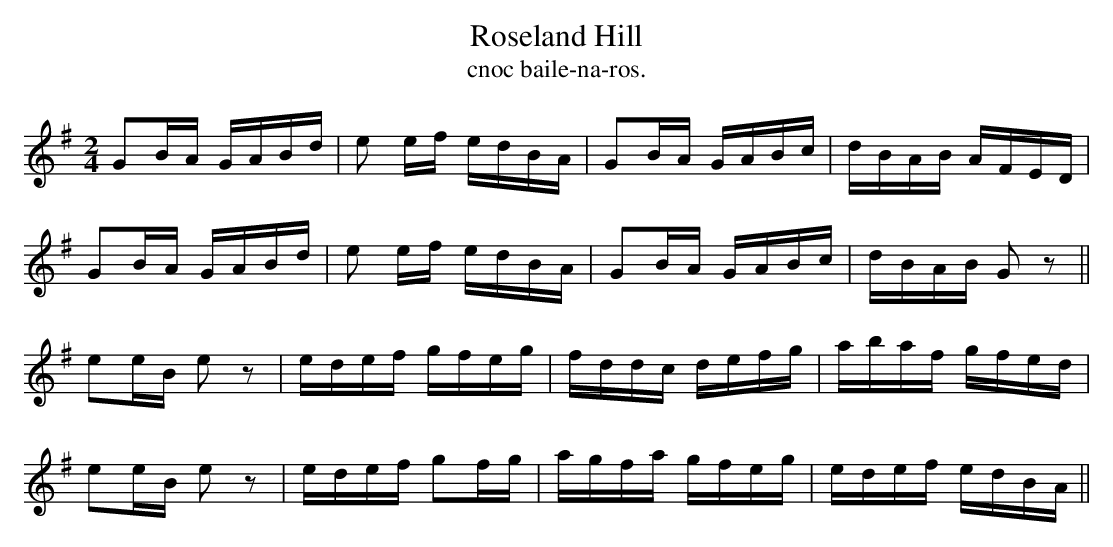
X:1
T: Roseland Hill
T: cnoc baile-na-ros.
M: 2/4
L: 1/16
K: G
G2BA GABd|e2 ef edBA|G2BA GABc|dBAB AFED|
G2BA GABd|e2 ef edBA|G2BA GABc|dBAB G2 z2||
e2eB e2 z2|edef gfeg|fddc defg|abaf gfed|
e2eB e2 z2|edef g2fg|agfa gfeg|edef edBA||
